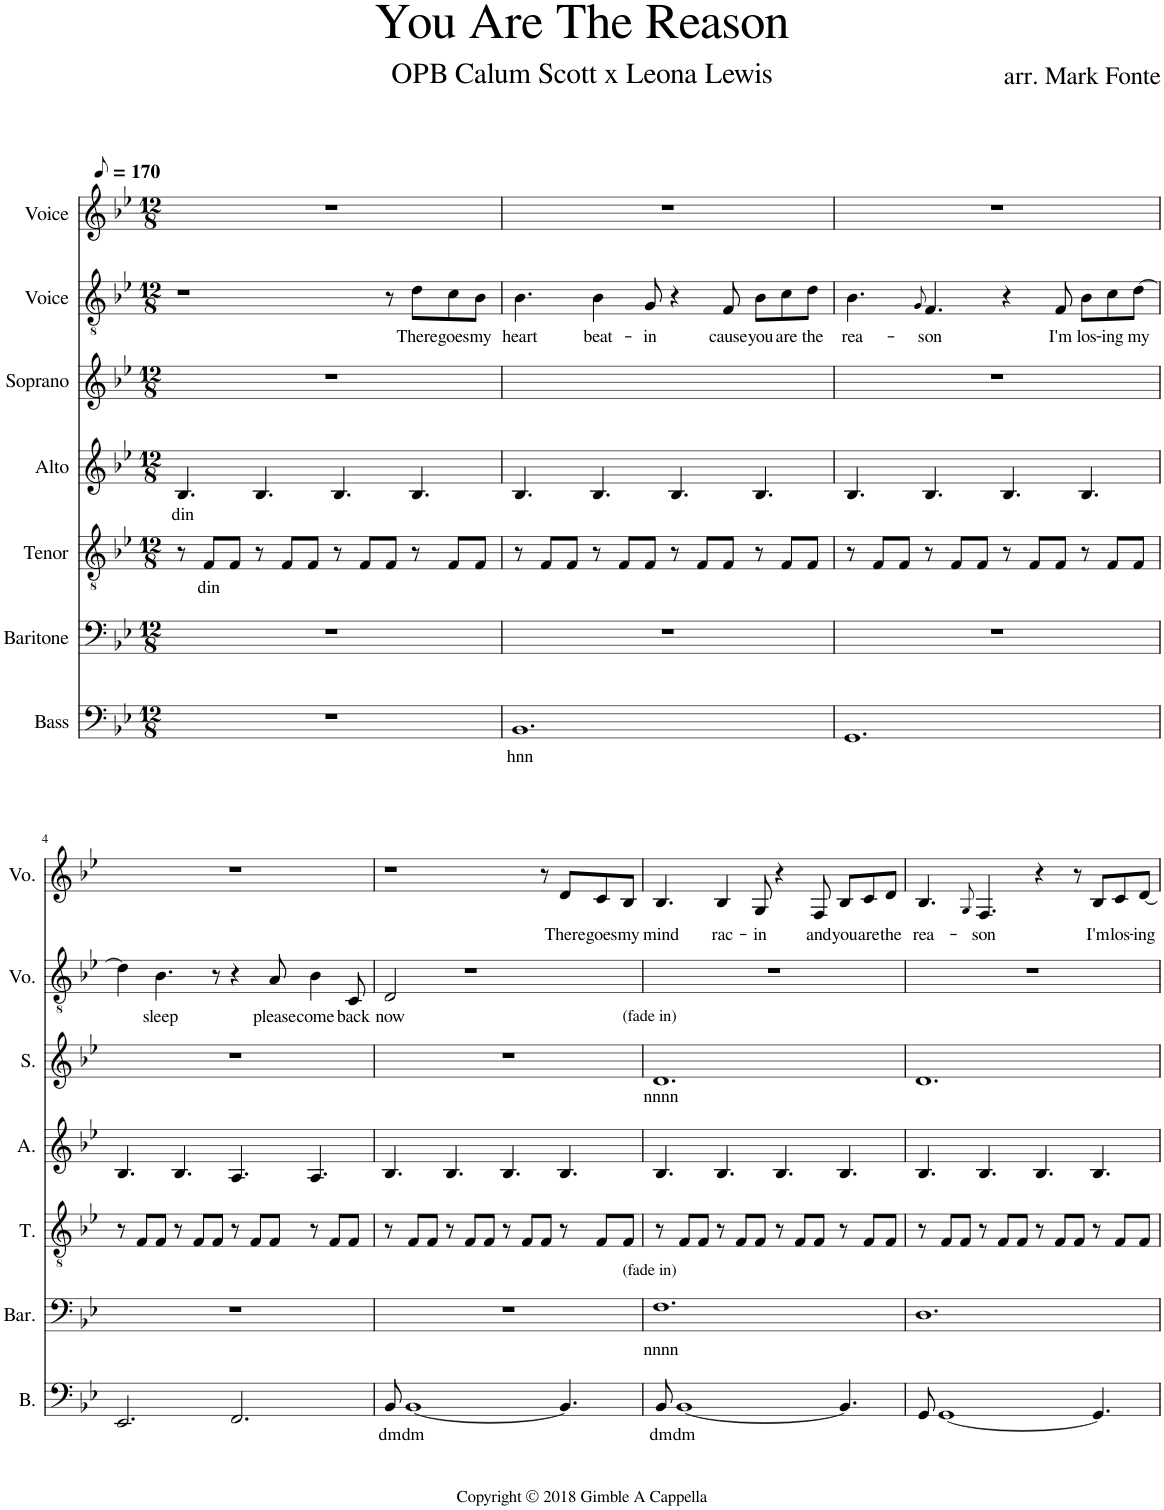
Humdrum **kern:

**kern	**text	**kern	**text	**kern	**text	**kern	**text	**kern	**text	**kern	**text	**kern	**text
*part7	*part7	*part6	*part6	*part5	*part5	*part4	*part4	*part3	*part3	*part2	*part2	*part1	*part1
*staff7	*staff7	*staff6	*staff6	*staff5	*staff5	*staff4	*staff4	*staff3	*staff3	*staff2	*staff2	*staff1	*staff1
*I"Bass	*	*I"Baritone	*	*I"Tenor	*	*I"Alto	*	*I"Soprano	*	*I"Voice	*	*I"Voice	*
*I'B.	*	*I'Bar.	*	*I'T.	*	*I'A.	*	*I'S.	*	*I'Vo.	*	*I'Vo.	*
*clefF4	*	*clefF4	*	*clefGv2	*	*clefG2	*	*clefG2	*	*clefGv2	*	*clefG2	*
*k[b-e-]	*	*k[b-e-]	*	*k[b-e-]	*	*k[b-e-]	*	*k[b-e-]	*	*k[b-e-]	*	*k[b-e-]	*
*M12/8	*	*M12/8	*	*M12/8	*	*M12/8	*	*M12/8	*	*M12/8	*	*M12/8	*
*MM85	*	*MM85	*	*MM85	*	*MM85	*	*MM85	*	*MM85	*	*MM85	*
=1	=1	=1	=1	=1	=1	=1	=1	=1	=1	=1	=1	=1	=1
!	!	!	!	!	!	!	!LO:LY:b	!	!	!	!	!	!
1.r	.	1.r	.	8r	.	4.B-/	din	1.r	.	1r	.	1.r	.
!	!	!	!	!	!LO:LY:b	!	!	!	!	!	!	!	!
.	.	.	.	8F/L	din	.	.	.	.	.	.	.	.
.	.	.	.	8F/J	.	.	.	.	.	.	.	.	.
.	.	.	.	8r	.	4.B-/	.	.	.	.	.	.	.
.	.	.	.	8F/L	.	.	.	.	.	.	.	.	.
.	.	.	.	8F/J	.	.	.	.	.	.	.	.	.
.	.	.	.	8r	.	4.B-/	.	.	.	.	.	.	.
.	.	.	.	8F/L	.	.	.	.	.	.	.	.	.
.	.	.	.	8F/J	.	.	.	.	.	8r	.	.	.
!	!	!	!	!	!	!	!	!	!	!	!LO:LY:b	!	!
.	.	.	.	8r	.	4.B-/	.	.	.	8d\L	There	.	.
!	!	!	!	!	!	!	!	!	!	!	!LO:LY:b	!	!
.	.	.	.	8F/L	.	.	.	.	.	8c\	goes	.	.
!	!	!	!	!	!	!	!	!	!	!	!LO:LY:b	!	!
.	.	.	.	8F/J	.	.	.	.	.	8B-\J	my	.	.
=2	=2	=2	=2	=2	=2	=2	=2	=2	=2	=2	=2	=2	=2
!	!LO:LY:b	!	!	!	!	!	!	!	!	!	!LO:LY:b	!	!
1.BB-	hnn	1.r	.	8r	.	4.B-/	.	1.ryy	.	4.B-\	heart	1.r	.
.	.	.	.	8F/L	.	.	.	.	.	.	.	.	.
.	.	.	.	8F/J	.	.	.	.	.	.	.	.	.
!	!	!	!	!	!	!	!	!	!	!	!LO:LY:b	!	!
.	.	.	.	8r	.	4.B-/	.	.	.	4B-\	beat-	.	.
.	.	.	.	8F/L	.	.	.	.	.	.	.	.	.
!	!	!	!	!	!	!	!	!	!	!	!LO:LY:b	!	!
.	.	.	.	8F/J	.	.	.	.	.	8G/	-in	.	.
.	.	.	.	8r	.	4.B-/	.	.	.	4r	.	.	.
.	.	.	.	8F/L	.	.	.	.	.	.	.	.	.
!	!	!	!	!	!	!	!	!	!	!	!LO:LY:b	!	!
.	.	.	.	8F/J	.	.	.	.	.	8F/	cause	.	.
!	!	!	!	!	!	!	!	!	!	!	!LO:LY:b	!	!
.	.	.	.	8r	.	4.B-/	.	.	.	8B-\L	you	.	.
!	!	!	!	!	!	!	!	!	!	!	!LO:LY:b	!	!
.	.	.	.	8F/L	.	.	.	.	.	8c\	are	.	.
!	!	!	!	!	!	!	!	!	!	!	!LO:LY:b	!	!
.	.	.	.	8F/J	.	.	.	.	.	8d\J	the	.	.
=3	=3	=3	=3	=3	=3	=3	=3	=3	=3	=3	=3	=3	=3
!	!	!	!	!	!	!	!	!	!	!	!LO:LY:b	!	!
1.GG	.	1.r	.	8r	.	4.B-/	.	1.r	.	4.B-\	rea-	1.r	.
.	.	.	.	8F/L	.	.	.	.	.	.	.	.	.
.	.	.	.	8F/J	.	.	.	.	.	.	.	.	.
.	.	.	.	.	.	.	.	.	.	8qG/	.	.	.
!	!	!	!	!	!	!	!	!	!	!	!LO:LY:b	!	!
.	.	.	.	8r	.	4.B-/	.	.	.	4.F/	-son	.	.
.	.	.	.	8F/L	.	.	.	.	.	.	.	.	.
.	.	.	.	8F/J	.	.	.	.	.	.	.	.	.
.	.	.	.	8r	.	4.B-/	.	.	.	4r	.	.	.
.	.	.	.	8F/L	.	.	.	.	.	.	.	.	.
!	!	!	!	!	!	!	!	!	!	!	!LO:LY:b	!	!
.	.	.	.	8F/J	.	.	.	.	.	8F/	I'm	.	.
!	!	!	!	!	!	!	!	!	!	!	!LO:LY:b	!	!
.	.	.	.	8r	.	4.B-/	.	.	.	8B-\L	los-	.	.
!	!	!	!	!	!	!	!	!	!	!	!LO:LY:b	!	!
.	.	.	.	8F/L	.	.	.	.	.	8c\	-ing	.	.
!	!	!	!	!	!	!	!	!	!	!	!LO:LY:b	!	!
.	.	.	.	8F/J	.	.	.	.	.	[8d\J	my	.	.
!!LO:LB:g=z
=4	=4	=4	=4	=4	=4	=4	=4	=4	=4	=4	=4	=4	=4
2.EE-/	.	1.r	.	8r	.	4.B-/	.	1.r	.	4d\]	.	1.r	.
.	.	.	.	8F/L	.	.	.	.	.	.	.	.	.
!	!	!	!	!	!	!	!	!	!	!	!LO:LY:b	!	!
.	.	.	.	8F/J	.	.	.	.	.	4.B-\	sleep	.	.
.	.	.	.	8r	.	4.B-/	.	.	.	.	.	.	.
.	.	.	.	8F/L	.	.	.	.	.	.	.	.	.
.	.	.	.	8F/J	.	.	.	.	.	8r	.	.	.
2.FF/	.	.	.	8r	.	4.A/	.	.	.	4r	.	.	.
.	.	.	.	8F/L	.	.	.	.	.	.	.	.	.
!	!	!	!	!	!	!	!	!	!	!	!LO:LY:b	!	!
.	.	.	.	8F/J	.	.	.	.	.	8A/	please	.	.
!	!	!	!	!	!	!	!	!	!	!	!LO:LY:b	!	!
.	.	.	.	8r	.	4.A/	.	.	.	4B-\	come	.	.
.	.	.	.	8F/L	.	.	.	.	.	.	.	.	.
!	!	!	!	!	!	!	!	!	!	!	!LO:LY:b	!	!
.	.	.	.	8F/J	.	.	.	.	.	8C/	back	.	.
=5	=5	=5	=5	=5	=5	=5	=5	=5	=5	=5	=5	=5	=5
!	!LO:LY:b	!	!	!	!	!	!	!	!	!	!LO:LY:b	!	!
8BB-/	dm	1.r	.	8r	.	4.B-/	.	1.r	.	2D/	now	1r	.
!	!LO:LY:b	!	!	!	!	!	!	!	!	!	!	!	!
[1BB-	dm	.	.	8F/L	.	.	.	.	.	.	.	.	.
.	.	.	.	8F/J	.	.	.	.	.	.	.	.	.
.	.	.	.	8r	.	4.B-/	.	.	.	.	.	.	.
.	.	.	.	8F/L	.	.	.	.	.	1r	.	.	.
.	.	.	.	8F/J	.	.	.	.	.	.	.	.	.
.	.	.	.	8r	.	4.B-/	.	.	.	.	.	.	.
.	.	.	.	8F/L	.	.	.	.	.	.	.	.	.
.	.	.	.	8F/J	.	.	.	.	.	.	.	8r	.
!	!	!	!	!	!	!	!	!	!	!	!	!	!LO:LY:b
4.BB-/]	.	.	.	8r	.	4.B-/	.	.	.	.	.	8d/L	There
!	!	!	!	!	!	!	!	!	!	!	!	!	!LO:LY:b
.	.	.	.	8F/L	.	.	.	.	.	.	.	8c/	goes
!	!	!	!	!	!	!	!	!	!	!	!	!	!LO:LY:b
.	.	.	.	8F/J	.	.	.	.	.	.	.	8B-/J	my
=6	=6	=6	=6	=6	=6	=6	=6	=6	=6	=6	=6	=6	=6
!	!	!	!	!	!	!	!	!LO:TX:a:t=(fade in)	!	!	!	!	!
!	!	!LO:TX:a:t=(fade in)	!	!	!	!	!	!	!	!	!	!	!
!	!LO:LY:b	!	!LO:LY:b	!	!	!	!	!	!LO:LY:b	!	!	!	!LO:LY:b
8BB-/	dm	1.F	nnnn	8r	.	4.B-/	.	1.d	nnnn	1.r	.	4.B-/	mind
!	!LO:LY:b	!	!	!	!	!	!	!	!	!	!	!	!
[1BB-	dm	.	.	8F/L	.	.	.	.	.	.	.	.	.
.	.	.	.	8F/J	.	.	.	.	.	.	.	.	.
!	!	!	!	!	!	!	!	!	!	!	!	!	!LO:LY:b
.	.	.	.	8r	.	4.B-/	.	.	.	.	.	4B-/	rac-
.	.	.	.	8F/L	.	.	.	.	.	.	.	.	.
!	!	!	!	!	!	!	!	!	!	!	!	!	!LO:LY:b
.	.	.	.	8F/J	.	.	.	.	.	.	.	8G/	-in
.	.	.	.	8r	.	4.B-/	.	.	.	.	.	4r	.
.	.	.	.	8F/L	.	.	.	.	.	.	.	.	.
!	!	!	!	!	!	!	!	!	!	!	!	!	!LO:LY:b
.	.	.	.	8F/J	.	.	.	.	.	.	.	8F/	and
!	!	!	!	!	!	!	!	!	!	!	!	!	!LO:LY:b
4.BB-/]	.	.	.	8r	.	4.B-/	.	.	.	.	.	8B-/L	you
!	!	!	!	!	!	!	!	!	!	!	!	!	!LO:LY:b
.	.	.	.	8F/L	.	.	.	.	.	.	.	8c/	are
!	!	!	!	!	!	!	!	!	!	!	!	!	!LO:LY:b
.	.	.	.	8F/J	.	.	.	.	.	.	.	8d/J	the
=7	=7	=7	=7	=7	=7	=7	=7	=7	=7	=7	=7	=7	=7
!	!	!	!	!	!	!	!	!	!	!	!	!	!LO:LY:b
8GG/	.	1.D	.	8r	.	4.B-/	.	1.d	.	1.r	.	4.B-/	rea-
[1GG	.	.	.	8F/L	.	.	.	.	.	.	.	.	.
.	.	.	.	8F/J	.	.	.	.	.	.	.	.	.
.	.	.	.	.	.	.	.	.	.	.	.	8qG/	.
!	!	!	!	!	!	!	!	!	!	!	!	!	!LO:LY:b
.	.	.	.	8r	.	4.B-/	.	.	.	.	.	4.F/	-son
.	.	.	.	8F/L	.	.	.	.	.	.	.	.	.
.	.	.	.	8F/J	.	.	.	.	.	.	.	.	.
.	.	.	.	8r	.	4.B-/	.	.	.	.	.	4r	.
.	.	.	.	8F/L	.	.	.	.	.	.	.	.	.
.	.	.	.	8F/J	.	.	.	.	.	.	.	8r	.
!	!	!	!	!	!	!	!	!	!	!	!	!	!LO:LY:b
4.GG/]	.	.	.	8r	.	4.B-/	.	.	.	.	.	8B-/L	I'm
!	!	!	!	!	!	!	!	!	!	!	!	!	!LO:LY:b
.	.	.	.	8F/L	.	.	.	.	.	.	.	8c/	los-
!	!	!	!	!	!	!	!	!	!	!	!	!	!LO:LY:b
.	.	.	.	8F/J	.	.	.	.	.	.	.	[8d/J	-ing
=	=	=	=	=	=	=	=	=	=	=	=	=	=
*-	*-	*-	*-	*-	*-	*-	*-	*-	*-	*-	*-	*-	*-
